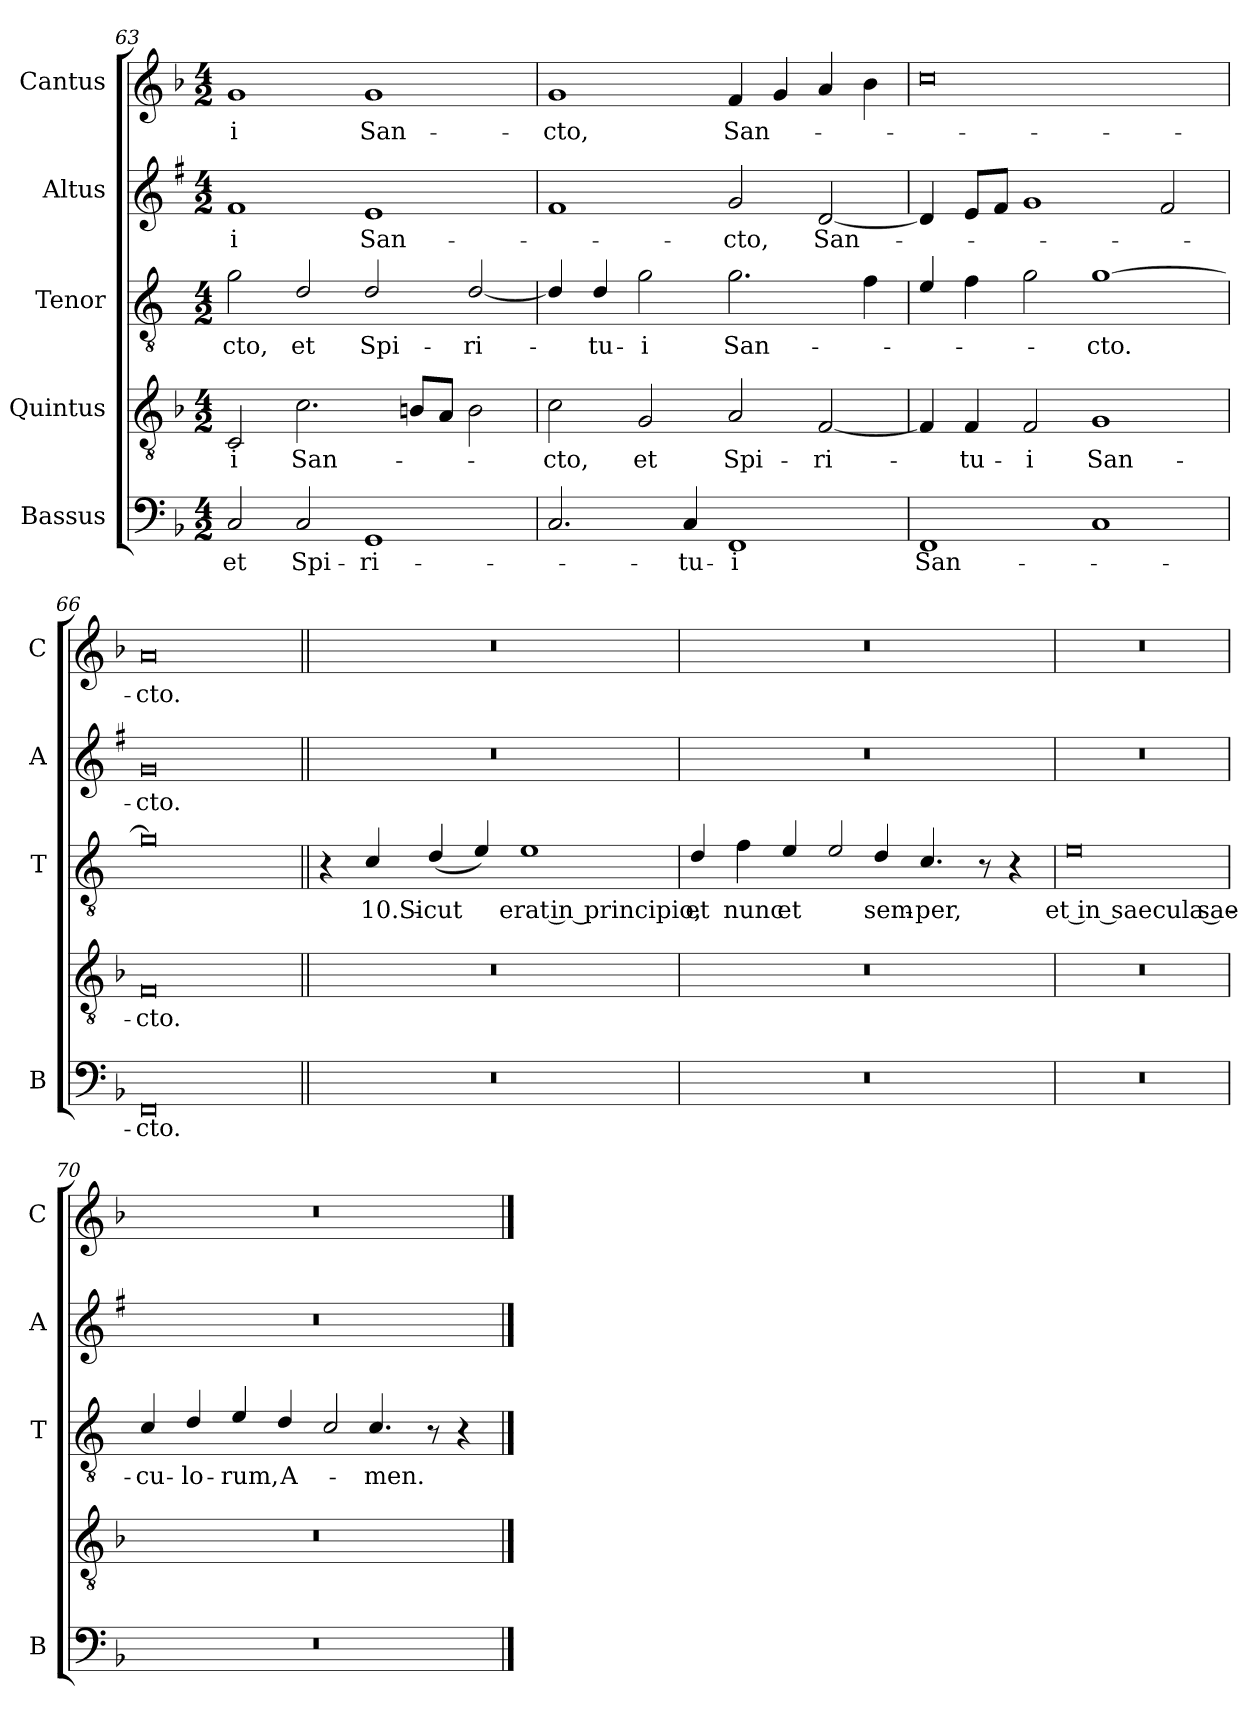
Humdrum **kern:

**kern	**text	**kern	**text	**kern	**text	**kern	**text	**kern	**text
*part5	*part5	*part4	*part4	*part3	*part3	*part2	*part2	*part1	*part1
*staff5	*staff5	*staff4	*staff4	*staff3	*staff3	*staff2	*staff2	*staff1	*staff1
*I"Bassus	*	*I"Quintus	*	*I"Tenor	*	*I"Altus	*	*I"Cantus	*
*I'B	*	*	*	*I'T	*	*I'A	*	*I'C	*
*clefF4	*	*clefGv2	*	*clefGv2	*	*clefG2	*	*clefG2	*
*	*	*	*	*ITrd4c7	*	*ITrd1c2	*	*	*
*k[b-]	*	*k[b-]	*	*k[b-]	*	*k[b-]	*	*k[b-]	*
*F:	*	*F:	*	*F:	*	*F:	*	*F:	*
*M4/2	*	*M4/2	*	*M4/2	*	*M4/2	*	*M4/2	*
=63	=63	=63	=63	=63	=63	=63	=63	=63	=63
!	!LO:LY:b	!	!LO:LY:b	!	!LO:LY:b	!	!LO:LY:b	!	!LO:LY:b
2C/	et	2C/	-i	2c\	-cto,	1e	-i	1g	-i
!	!LO:LY:b	!	!LO:LY:b	!	!LO:LY:b	!	!	!	!
2C/	Spi-	2.c\	San-	2G/	et	.	.	.	.
!	!LO:LY:b	!	!	!	!LO:LY:b	!	!LO:LY:b	!	!LO:LY:b
1GG	-ri-	.	.	2G/	Spi-	1d	San-	1g	San-
.	.	8Bn/L	.	.	.	.	.	.	.
.	.	8A/J	.	.	.	.	.	.	.
!	!	!	!	!	!LO:LY:b	!	!	!	!
.	.	2B\	.	[2G/	-ri-	.	.	.	.
=64	=64	=64	=64	=64	=64	=64	=64	=64	=64
!	!	!	!LO:LY:b	!	!	!	!	!	!LO:LY:b
2.C/	.	2c\	-cto,	4G/]	.	1e	.	1g	-cto,
!	!	!	!	!	!LO:LY:b	!	!	!	!
.	.	.	.	4G/	-tu-	.	.	.	.
!	!	!	!LO:LY:b	!	!LO:LY:b	!	!	!	!
.	.	2G/	et	2c\	-i	.	.	.	.
!	!LO:LY:b	!	!	!	!	!	!	!	!
4C/	-tu-	.	.	.	.	.	.	.	.
!	!LO:LY:b	!	!LO:LY:b	!	!LO:LY:b	!	!LO:LY:b	!	!LO:LY:b
1FF	-i	2A/	Spi-	2.c\	San-	2f/	-cto,	4f/	San-
.	.	.	.	.	.	.	.	4g/	.
!	!	!	!LO:LY:b	!	!	!	!LO:LY:b	!	!
.	.	[2F/	-ri-	.	.	[2c/	San-	4a/	.
.	.	.	.	4B-\	.	.	.	4b-\	.
=65	=65	=65	=65	=65	=65	=65	=65	=65	=65
!	!LO:LY:b	!	!	!	!	!	!	!	!
1FF	San-	4F/]	.	4A/	.	4c/]	.	0cc	.
!	!	!	!LO:LY:b	!	!	!	!	!	!
.	.	4F/	-tu-	4B-\	.	8d/L	.	.	.
.	.	.	.	.	.	8e/J	.	.	.
!	!	!	!LO:LY:b	!	!	!	!	!	!
.	.	2F/	-i	2c\	.	1f	.	.	.
!	!	!	!LO:LY:b	!	!LO:LY:b	!	!	!	!
1C	.	1G	San-	[1c	-cto.	.	.	.	.
.	.	.	.	.	.	2e/	.	.	.
=66	=66	=66	=66	=66	=66	=66	=66	=66	=66
!	!LO:LY:b	!	!LO:LY:b	!	!	!	!LO:LY:b	!	!LO:LY:b
0FF	-cto.	0F	-cto.	0c]	.	0f	-cto.	0a	-cto.
!!LO:LB:g=z
=67||	=67||	=67||	=67||	=67||	=67||	=67||	=67||	=67||	=67||
0r	.	0r	.	4r	.	0r	.	0r	.
!	!	!	!	!	!LO:LY:b	!	!	!	!
.	.	.	.	4F/	10.Si-	.	.	.	.
!	!	!	!	!	!LO:LY:b	!	!	!	!
.	.	.	.	(<4G/	-cut	.	.	.	.
.	.	.	.	4A/)	.	.	.	.	.
!	!	!	!	!	!LO:LY:b	!	!	!	!
.	.	.	.	1A	erat in principio,	.	.	.	.
=68	=68	=68	=68	=68	=68	=68	=68	=68	=68
!	!	!	!	!	!LO:LY:b	!	!	!	!
0r	.	0r	.	4G/	et	0r	.	0r	.
!	!	!	!	!	!LO:LY:b	!	!	!	!
.	.	.	.	4B-\	nunc	.	.	.	.
!	!	!	!	!	!LO:LY:b	!	!	!	!
.	.	.	.	4A/	et	.	.	.	.
!	!	!	!	!LO:N:head=open	!	!	!	!	!
.	.	.	.	4A/	.	.	.	.	.
!	!	!	!	!	!LO:LY:b	!	!	!	!
.	.	.	.	4G/	sem-	.	.	.	.
!	!	!	!	!	!LO:LY:b	!	!	!	!
.	.	.	.	4.F/	-per,	.	.	.	.
.	.	.	.	8r	.	.	.	.	.
.	.	.	.	4r	.	.	.	.	.
=69	=69	=69	=69	=69	=69	=69	=69	=69	=69
!	!	!	!	!	!LO:LY:b	!	!	!	!
0r	.	0r	.	0A	et in saecula sae-	0r	.	0r	.
=70	=70	=70	=70	=70	=70	=70	=70	=70	=70
!	!	!	!	!	!LO:LY:b	!	!	!	!
0r	.	0r	.	4F/	-cu-	0r	.	0r	.
!	!	!	!	!	!LO:LY:b	!	!	!	!
.	.	.	.	4G/	-lo-	.	.	.	.
!	!	!	!	!	!LO:LY:b	!	!	!	!
.	.	.	.	4A/	-rum,	.	.	.	.
!	!	!	!	!	!LO:LY:b	!	!	!	!
.	.	.	.	4G/	A-	.	.	.	.
!	!	!	!	!LO:N:head=open	!	!	!	!	!
.	.	.	.	4F/	.	.	.	.	.
!	!	!	!	!	!LO:LY:b	!	!	!	!
.	.	.	.	4.F/	-men.	.	.	.	.
.	.	.	.	8r	.	.	.	.	.
.	.	.	.	4r	.	.	.	.	.
==	==	==	==	==	==	==	==	==	==
*-	*-	*-	*-	*-	*-	*-	*-	*-	*-
